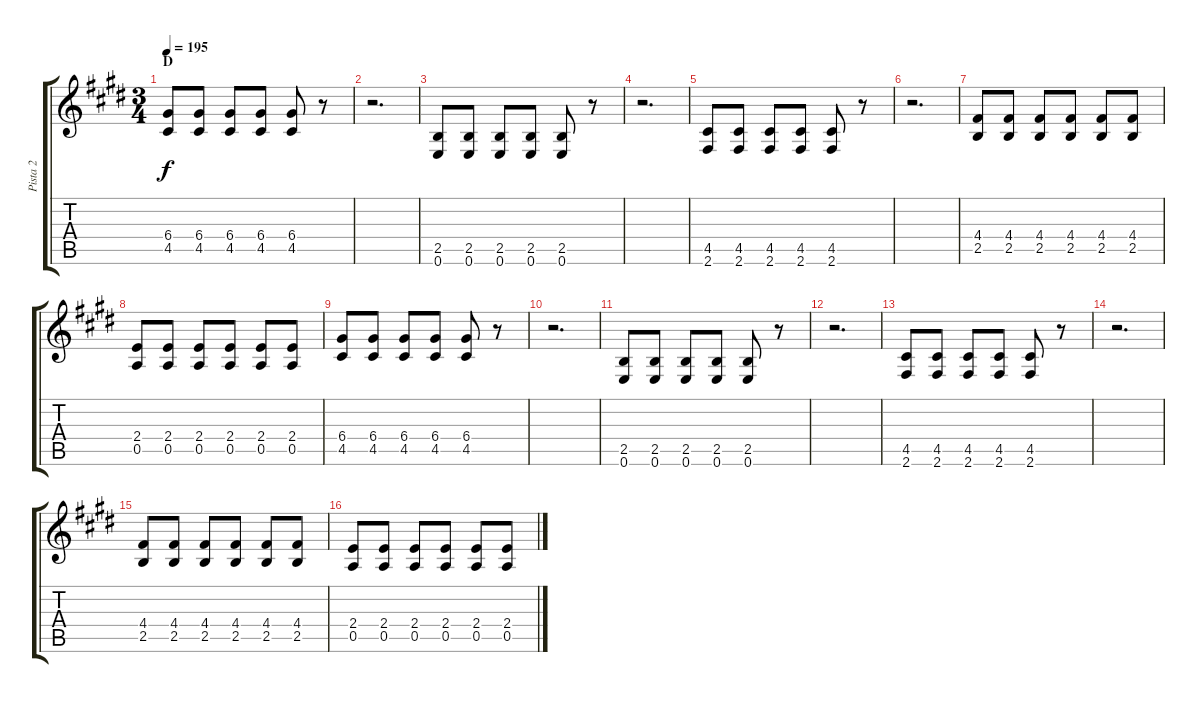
\track ("Pista 2" "Pista 2") {instrument distortionguitar}
\staff {score tabs}
\tuning (E4 B3 G3 D3 A2 E2) {hide}
\ts (3 4)
\section ("" "D")
\tempo 195
\clef g2
\ks e
(6.4 4.5).8{dy f} (6.4 4.5).8 (6.4 4.5).8 (6.4 4.5).8 (6.4 4.5).8 r.8 |
r.2{d} |
(2.5 0.6).8 (2.5 0.6).8 (2.5 0.6).8 (2.5 0.6).8 (2.5 0.6).8 r.8 |
r.2{d} |
(4.5 2.6).8 (4.5 2.6).8 (4.5 2.6).8 (4.5 2.6).8 (4.5 2.6).8 r.8 |
r.2{d} |
(4.4 2.5).8 (4.4 2.5).8 (4.4 2.5).8 (4.4 2.5).8 (4.4 2.5).8 (4.4 2.5).8 |
(2.4 0.5).8 (2.4 0.5).8 (2.4 0.5).8 (2.4 0.5).8 (2.4 0.5).8 (2.4 0.5).8 |
(6.4 4.5).8 (6.4 4.5).8 (6.4 4.5).8 (6.4 4.5).8 (6.4 4.5).8 r.8 |
r.2{d} |
(2.5 0.6).8 (2.5 0.6).8 (2.5 0.6).8 (2.5 0.6).8 (2.5 0.6).8 r.8 |
r.2{d} |
(4.5 2.6).8 (4.5 2.6).8 (4.5 2.6).8 (4.5 2.6).8 (4.5 2.6).8 r.8 |
r.2{d} |
(4.4 2.5).8 (4.4 2.5).8 (4.4 2.5).8 (4.4 2.5).8 (4.4 2.5).8 (4.4 2.5).8 |
(2.4 0.5).8 (2.4 0.5).8 (2.4 0.5).8 (2.4 0.5).8 (2.4 0.5).8 (2.4 0.5).8
